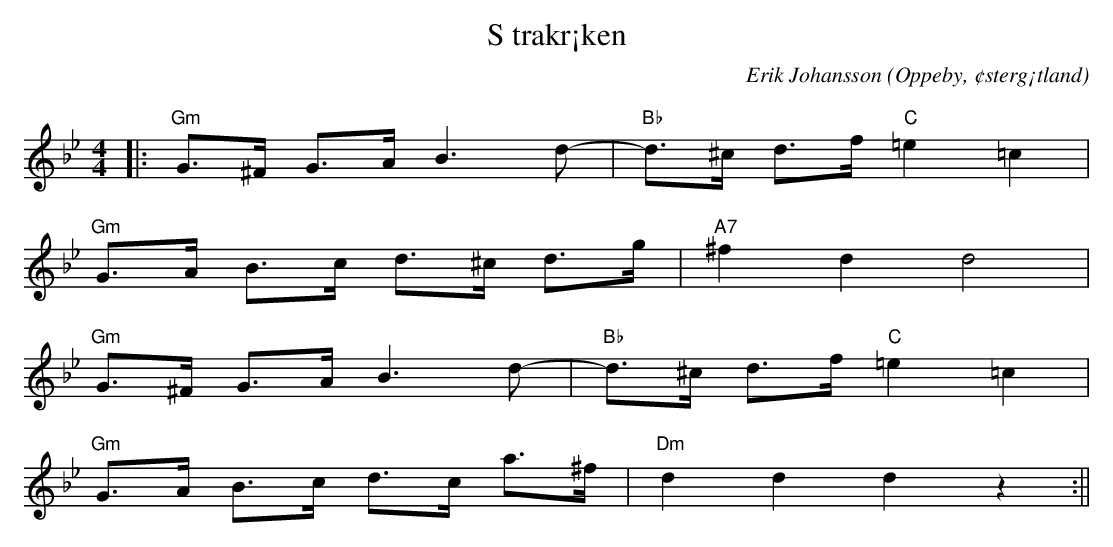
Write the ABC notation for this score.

X:1
T:S trakr¡ken
C:Erik Johansson
O:Oppeby, ¢sterg¡tland
Q:130
M:4/4
L:1/8
K:Gm
|:"Gm"G>^F G>A B3 d-|"Bb" d>^c d>f"C" =e2 =c2|
  "Gm"G>A B>c d>^c d>g|"A7" ^f2 d2 d4 |
  "Gm"G>^F G>A B3 d-|"Bb" d>^c d>f"C" =e2 =c2|
  "Gm"G>A B>c d>c a>^f|"Dm" d2 d2 d2 z2 :||
:||
